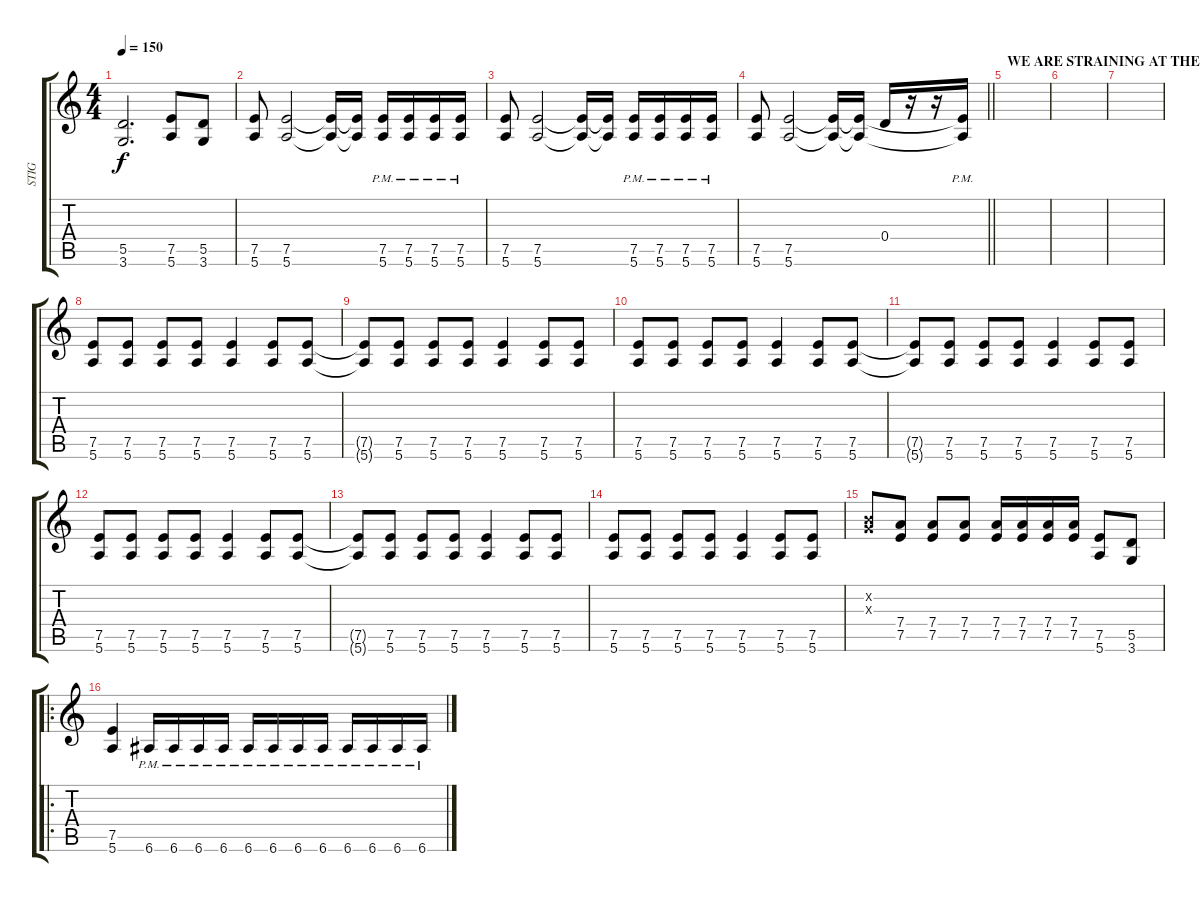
\track ("STIG" "STIG") {instrument distortionguitar}
\staff {score tabs}
\tuning (E4 B3 G3 D3 A2 E2) {hide}
\ts (4 4)
\tempo 150
\clef g2
\ks c
(5.5{t} 3.6{t}).2{d dy f} (7.5 5.6).8 (5.5 3.6).8 |
(7.5 5.6).8 (7.5 5.6).2 (7.5{t} 5.6{t}).16 (7.5{t} 5.6{t}).16 (7.5{pm} 5.6{pm}).16 (7.5{pm} 5.6{pm}).16 (7.5{pm} 5.6{pm}).16 (7.5{pm} 5.6{pm}).16 |
(7.5 5.6).8 (7.5 5.6).2 (7.5{t} 5.6{t}).16 (7.5{t} 5.6{t}).16 (7.5{pm} 5.6{pm}).16 (7.5{pm} 5.6{pm}).16 (7.5{pm} 5.6{pm}).16 (7.5{pm} 5.6{pm}).16 |
\barLineRight lightlight
(7.5 5.6).8 (7.5 5.6).2 (7.5{t} 5.6{t}).16 (7.5{t} 5.6{t}).16 0.4.16 r.16 r.16 (7.5{pm t} 5.6{pm t}).16 |
\section ("" "WE ARE STRAINING AT THE LEASSSHHH!!!")
|
|
|
(7.5 5.6).8 (7.5 5.6).8 (7.5 5.6).8 (7.5 5.6).8 (7.5 5.6).4 (7.5 5.6).8 (7.5 5.6).8 |
(7.5{t} 5.6{t}).8 (7.5 5.6).8 (7.5 5.6).8 (7.5 5.6).8 (7.5 5.6).4 (7.5 5.6).8 (7.5 5.6).8 |
(7.5 5.6).8 (7.5 5.6).8 (7.5 5.6).8 (7.5 5.6).8 (7.5 5.6).4 (7.5 5.6).8 (7.5 5.6).8 |
(7.5{t} 5.6{t}).8 (7.5 5.6).8 (7.5 5.6).8 (7.5 5.6).8 (7.5 5.6).4 (7.5 5.6).8 (7.5 5.6).8 |
(7.5 5.6).8 (7.5 5.6).8 (7.5 5.6).8 (7.5 5.6).8 (7.5 5.6).4 (7.5 5.6).8 (7.5 5.6).8 |
(7.5{t} 5.6{t}).8 (7.5 5.6).8 (7.5 5.6).8 (7.5 5.6).8 (7.5 5.6).4 (7.5 5.6).8 (7.5 5.6).8 |
(7.5 5.6).8 (7.5 5.6).8 (7.5 5.6).8 (7.5 5.6).8 (7.5 5.6).4 (7.5 5.6).8 (7.5 5.6).8 |
(0.2{x} 0.3{x}).8 (7.4 7.5).8 (7.4 7.5).8 (7.4 7.5).8 (7.4 7.5).16 (7.4 7.5).16 (7.4 7.5).16 (7.4 7.5).16 (7.5 5.6).8 (5.5 3.6).8 |
\ro
(7.5 5.6).4 6.6{pm}.16 6.6{pm}.16 6.6{pm}.16 6.6{pm}.16 6.6{pm}.16 6.6{pm}.16 6.6{pm}.16 6.6{pm}.16 6.6{pm}.16 6.6{pm}.16 6.6{pm}.16 6.6{pm}.16
